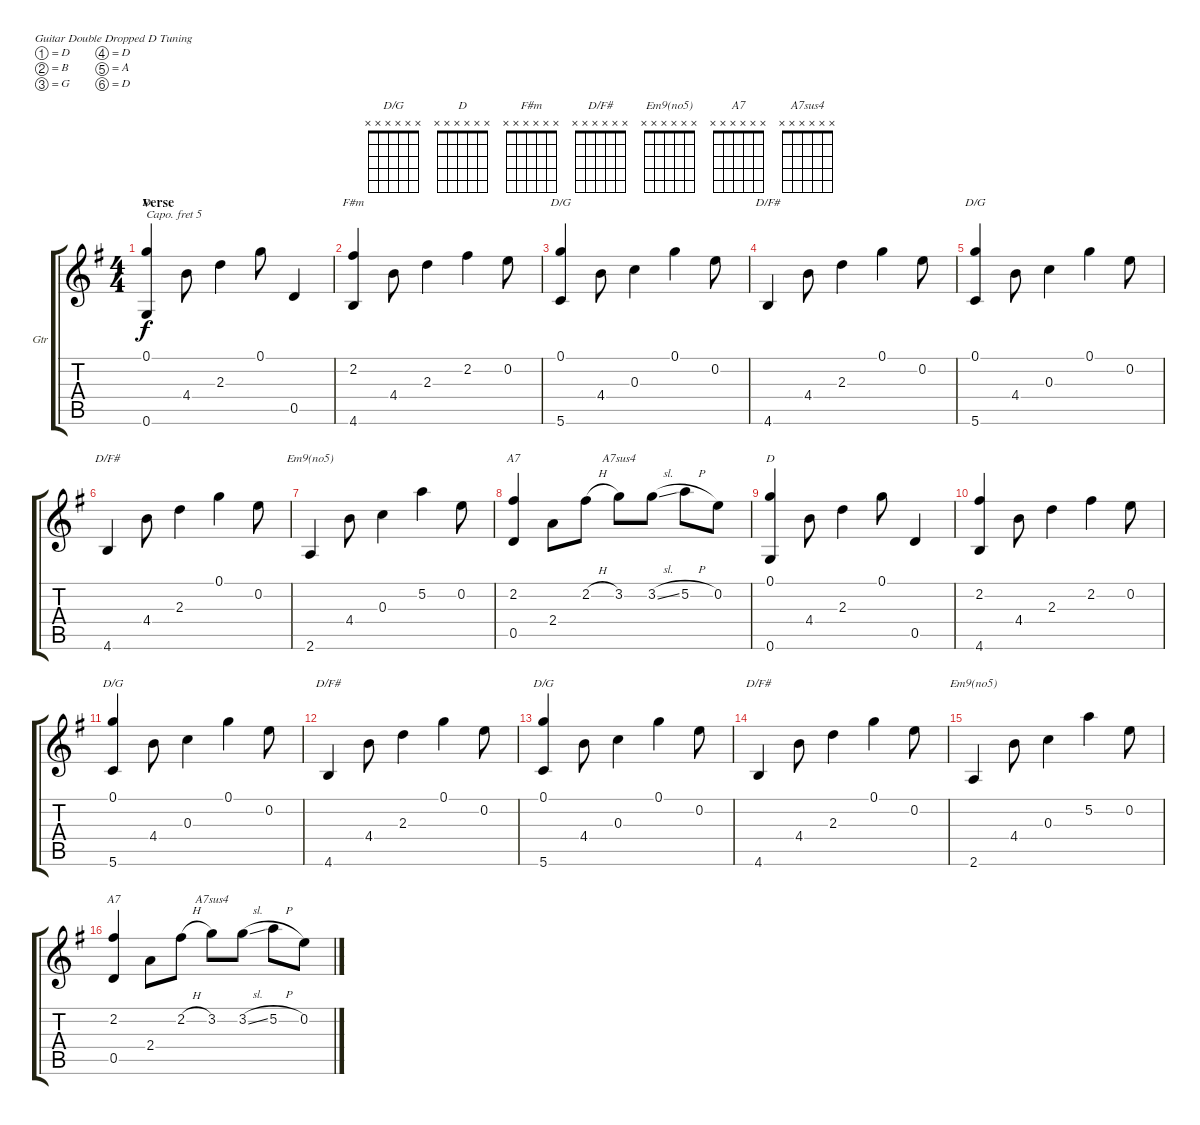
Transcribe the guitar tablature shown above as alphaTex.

\bracketExtendMode groupsimilarinstruments
\firstSystemTrackNameOrientation horizontal
\otherSystemsTrackNameOrientation horizontal
\track ("Acoustic Guitar" "Gtr") {instrument acousticguitarnylon}
\staff {score tabs}
\capo 5
\tuning (D4 B3 G3 D3 A2 D2)
\chord ("D/G" x x x x x x)
\chord ("D" 0 x 2 4 x 0) {showfingering false}
\chord ("F#m" x x x x x x)
\chord ("D/F#" 0 x 2 4 x 4) {showfingering false}
\chord ("D/F#" x x x x x x)
\chord ("Em9(no5)" 0 5 0 4 x 2) {showfingering false}
\chord ("A7" x x x x x x)
\chord ("A7sus4" x x x x x x)
\chord ("D" x x x x x x)
\chord ("Em9(no5)" x x x x x x)
\ts (4 4)
\section ("" "Verse")
\tempo (132 hide)
\clef g2
\ks g
(0.6 0.1).4{ch "D" dy f} 4.4.8 2.3.4 0.1.8 0.5.4 |
(4.6 2.2).4{ch "F#m"} 4.4.8 2.3.4 2.2.4 0.2.8 |
(5.6 0.1).4{ch "D/G"} 4.4.8 0.3.4 0.1.4 0.2.8 |
4.6.4{ch "D/F#"} 4.4.8 2.3.4 0.1.4 0.2.8 |
(5.6 0.1).4{ch "D/G"} 4.4.8 0.3.4 0.1.4 0.2.8 |
4.6.4{ch "D/F#"} 4.4.8 2.3.4 0.1.4 0.2.8 |
2.6.4{ch "Em9(no5)"} 4.4.8 0.3.4 5.2.4 0.2.8 |
(0.5 2.2).4{ch "A7"} 2.4.8 2.2{h}.8 3.2.8{ch "A7sus4"} 3.2{sl}.8 5.2{h}.8 0.2.8 |
(0.6 0.1).4{ch "D"} 4.4.8 2.3.4 0.1.8 0.5.4 |
(4.6 2.2).4 4.4.8 2.3.4 2.2.4 0.2.8 |
(5.6 0.1).4{ch "D/G"} 4.4.8 0.3.4 0.1.4 0.2.8 |
4.6.4{ch "D/F#"} 4.4.8 2.3.4 0.1.4 0.2.8 |
(5.6 0.1).4{ch "D/G"} 4.4.8 0.3.4 0.1.4 0.2.8 |
4.6.4{ch "D/F#"} 4.4.8 2.3.4 0.1.4 0.2.8 |
2.6.4{ch "Em9(no5)"} 4.4.8 0.3.4 5.2.4 0.2.8 |
(0.5 2.2).4{ch "A7"} 2.4.8 2.2{h}.8 3.2.8{ch "A7sus4"} 3.2{sl}.8 5.2{h}.8 0.2.8
